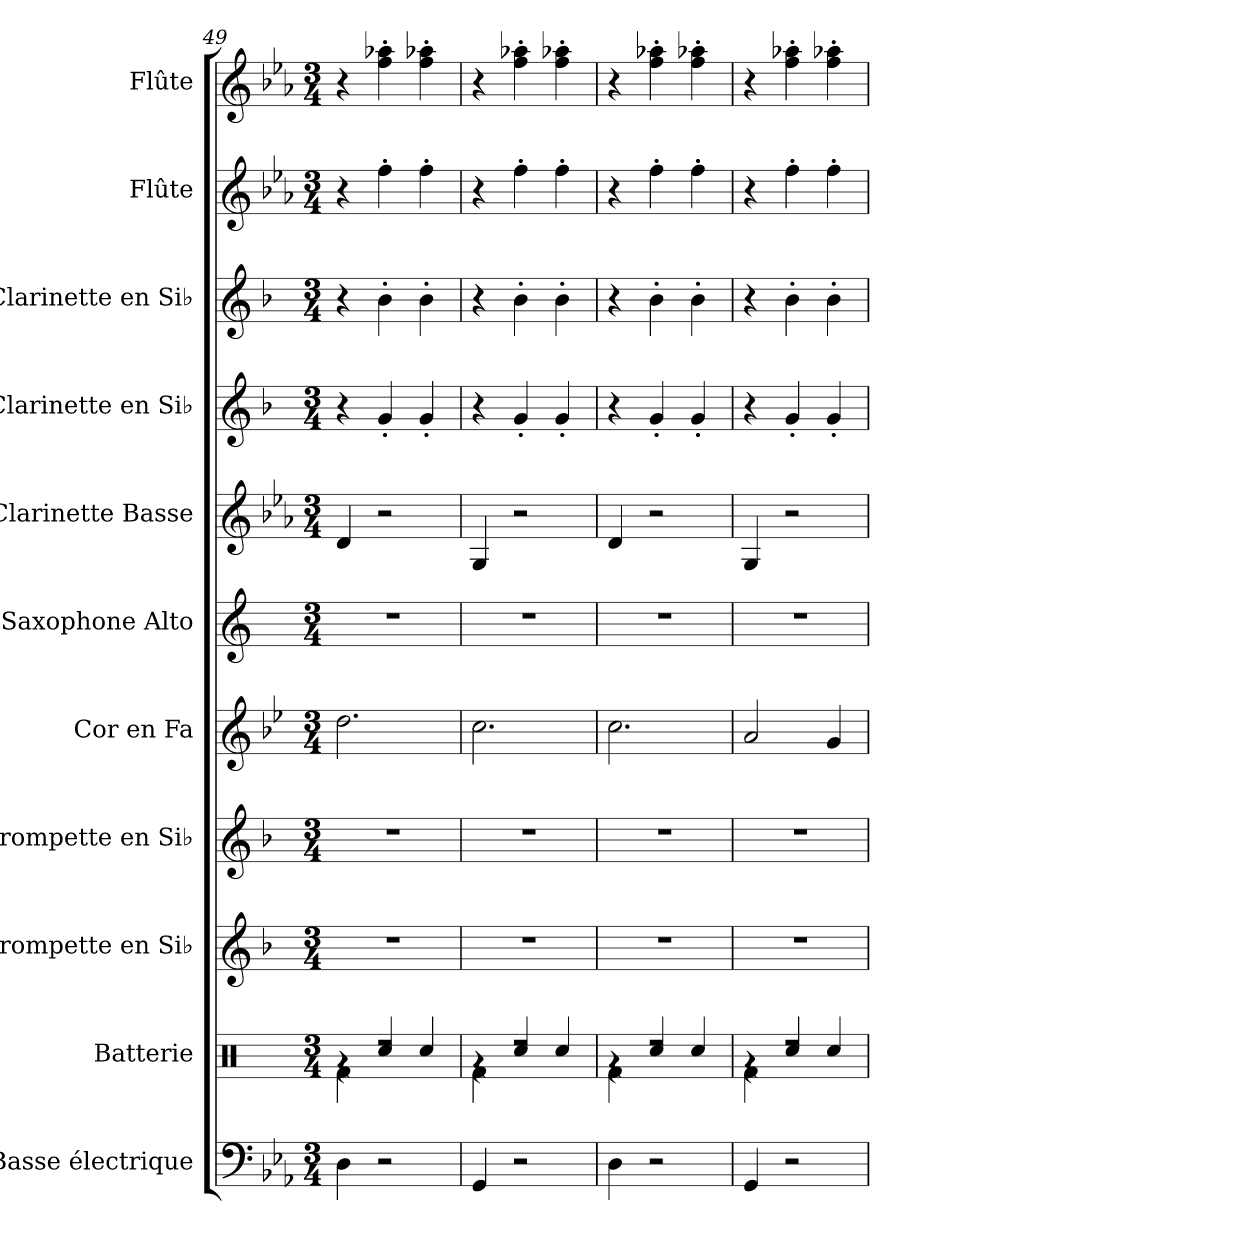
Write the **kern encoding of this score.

**kern	**kern	**kern	**kern	**kern	**kern	**kern	**kern	**kern	**kern	**kern
*part11	*part10	*part9	*part8	*part7	*part6	*part5	*part4	*part3	*part2	*part1
*staff11	*staff10	*staff9	*staff8	*staff7	*staff6	*staff5	*staff4	*staff3	*staff2	*staff1
*I"Basse électrique	*I"Batterie	*I"Trompette en Si♭	*I"Trompette en Si♭	*I"Cor en Fa	*I"Saxophone Alto	*I"Clarinette Basse	*I"Clarinette en Si♭	*I"Clarinette en Si♭	*I"Flûte	*I"Flûte
*I'B. él.	*I'Batt.	*I'Tromp. Si♭	*I'Tromp. Si♭	*I'Cor Fa	*I'Sax. A.	*I'Cl. basse	*I'Clar. Si♭	*I'Clar. Si♭	*I'Fl.	*I'Fl.
*clefF4	*clefX	*clefG2	*clefG2	*clefG2	*clefG2	*clefG2	*clefG2	*clefG2	*clefG2	*clefG2
*ITrd7c12	*	*ITrd1c2	*ITrd1c2	*ITrd4c7	*ITrd5c9	*ITrd8c14	*ITrd1c2	*ITrd1c2	*	*
*k[b-e-a-]	*k[]	*k[b-e-a-]	*k[b-e-a-]	*k[b-e-a-]	*k[b-e-a-]	*k[b-e-a-]	*k[b-e-a-]	*k[b-e-a-]	*k[b-e-a-]	*k[b-e-a-]
*M3/4	*M3/4	*M3/4	*M3/4	*M3/4	*M3/4	*M3/4	*M3/4	*M3/4	*M3/4	*M3/4
=49	=49	=49	=49	=49	=49	=49	=49	=49	=49	=49
*	*^	*	*	*	*	*	*	*	*	*
4DD\	4rg	4Rf\	2.r	2.r	2.g\	2.r	4D/	4r	4r	4r	4r
2r	4Rcc/	2rdd	.	.	.	.	2r	4f'/	4a-'\	4ff'\	4ff\' 4aa-X\'
.	4Rcc/	.	.	.	.	.	.	4f'/	4a-'\	4ff'\	4ff\' 4aa-X\'
=50	=50	=50	=50	=50	=50	=50	=50	=50	=50	=50	=50
4GGG/	4rg	4Rf\	2.r	2.r	2.f\	2.r	4GG/	4r	4r	4r	4r
2r	4Rcc/	2rdd	.	.	.	.	2r	4f'/	4a-'\	4ff'\	4ff\' 4aa-X\'
.	4Rcc/	.	.	.	.	.	.	4f'/	4a-'\	4ff'\	4ff\' 4aa-X\'
=51	=51	=51	=51	=51	=51	=51	=51	=51	=51	=51	=51
4DD\	4rg	4Rf\	2.r	2.r	2.f\	2.r	4D/	4r	4r	4r	4r
2r	4Rcc/	2rdd	.	.	.	.	2r	4f'/	4a-'\	4ff'\	4ff\' 4aa-X\'
.	4Rcc/	.	.	.	.	.	.	4f'/	4a-'\	4ff'\	4ff\' 4aa-X\'
!!LO:PB:g=z
=52	=52	=52	=52	=52	=52	=52	=52	=52	=52	=52	=52
4GGG/	4rg	4Rf\	2.r	2.r	2d/	2.r	4GG/	4r	4r	4r	4r
2r	4Rcc/	2rdd	.	.	.	.	2r	4f'/	4a-'\	4ff'\	4ff\' 4aa-X\'
.	4Rcc/	.	.	.	4c/	.	.	4f'/	4a-'\	4ff'\	4ff\' 4aa-X\'
*	*v	*v	*	*	*	*	*	*	*	*	*
=	=	=	=	=	=	=	=	=	=	=
*-	*-	*-	*-	*-	*-	*-	*-	*-	*-	*-
